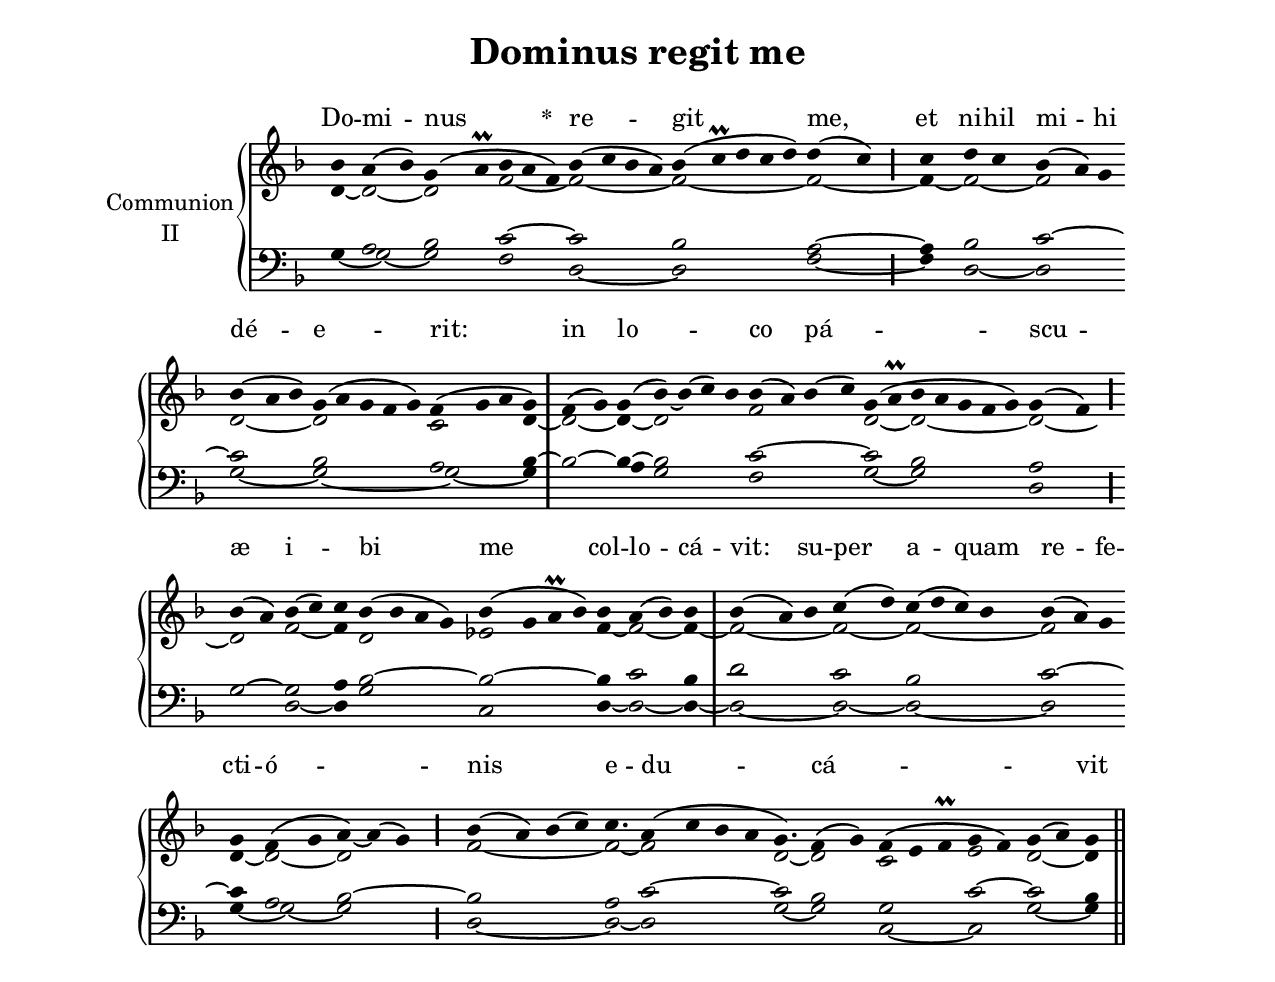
\version "2.18"
\include "gregorian.ly"
\include "noh2.ily"


%Page reference: page i.272
%(volume.page)

global = {
 \key g \dorian
 \cadenzaOn 
}

\header {
  title = \markup \center-column {"Dominus regit me" \vspace #1 }
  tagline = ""
  composer = ""
}

\paper {
 #(include-special-characters)
  oddHeaderMarkup = \markup \fill-line {
    \line {}
    \center-column {
      \on-the-fly #first-page     " "
      \on-the-fly #not-first-page "Dominus regit me"
    }
    \line { \on-the-fly #print-page-number-check-first \fromproperty #'page:page-number-string }
  }
  evenHeaderMarkup = \markup \fill-line {
    \line { \on-the-fly #print-page-number-check-first \fromproperty #'page:page-number-string }
    \center-column { "Dominus regit me" }
    \line {}
  }
}

chantText = \lyricmode {
Do -- mi -- nus 
\set stanza = " * " re -- git me, 
et ni -- hil mi -- hi dé -- e -- rit: 
in lo -- _ co pá -- _ scu -- æ 
i -- _ bi me col -- lo -- cá -- vit: 
su -- per a -- quam re -- fe -- cti -- ó -- nis _ 
e -- du -- cá -- _ _ vit _ me. }

chantMusic = {
\tieDown   bes'4 a'4 ( bes'4) g'4 ( a'\prall bes'4 a'4 f'4)  bes'4 ( c''4 bes'4 a'4) bes'4 ( c''\prall d''4 c''4 d''4) d''4 ( c''4) \divisioMaior
 c''4 d''4 c''4 bes'4 ( a'4) g'4 \forceBreak
 bes'4 ( a'4 bes'4) g'4 ( a'4 g'4 f'4 g'4) f'4 ( g'4 a'4 g'4) \divisioMaxima
 f'4 ( g'4) g'4 ( bes'4) ~ bes'4 ( c''4) bes'4 bes'4 ( a'4) bes'4 ( c''4) g'4 ( a'\prall bes'4 a'4 g'4 f'4 g'4) g'4 ( f'4) \divisioMaior \forceBreak

 bes'4 ( a'4) bes'4 ( c''4) c''4 bes'4 ( bes'4 a'4 g'4) bes'4 ( g'4 a'\prall bes'4) bes'4 a'4 ( bes'4) bes'4 \divisioMaxima
 bes'4 ( a'4) bes'4 c''4 ( d''4) c''4 ( d''4 c''4) bes'4 bes'4 ( a'4) g'4 \forceBreak
 g'4 f'4 ( g'4 a'4) ~ a'4 ( g'4) \divisioMaior
 bes'4 ( a'4) bes'4 ( c''4) c''4. a'4 ( c''4 bes'4 a'4 g'4.) f'4 ( g'4) f'4 ( e'4 f'\prall g'4 f'4) g'4 ( a'4) g'4 \finalis

}

altoMusic = {
d'4 ~ d'2 ~ d'2 f'2*3/2 ~ f'2*4/2 ~ f'2*5/2 ~ f'2 ~ \divisioMaior
f'4 ~ f'2 ~ f'2*3/2 d'2*3/2 ~ d'2*5/2 c'2*3/2 d'4 ~ \divisioMaxima
d'2 ~ d'4 ~ d'2*4/2 f'2*4/2 d'2 ~ d'2*5/2 ~ d'2 ~ \divisioMaior
d'2 f'2 ~ f'4 d'2*4/2 ees'2*4/2 f'4 ~ f'2 ~ f'4 ~ \divisioMaxima
f'2*3/2 ~ f'2 ~ f'2*4/2 ~ f'2*3/2 d'4 ~ d'2 ~ d'2*3/2 \divisioMaior
f'2*4/2 ~ f'2*3/4 ~ f'2*4/2 d'2*3/4 ~ d'2 c'2*3/2 e'2 d'2 ~ d'4 \finalis
}

tenorMusic = {
r4 a2 bes2 c'2*3/2 ~ c'2*4/2 bes2*5/2 a2 ~ \divisioMaior
a4 bes2 c'2*3/2 ~ c'2*3/2 bes2*5/2 a2*3/2 bes4 ~ \divisioMaxima
bes2 ~ bes4 ~ bes2*4/2 c'2*4/2 ~ c'2 bes2*5/2 a2 \divisioMaior
g2 ~ g2 a4 bes2*4/2 ~ bes2*4/2 ~ bes4 c'2 bes4 \divisioMaxima
d'2*3/2 c'2 bes2*4/2 c'2*3/2 ~ c'4 a2 bes2*3/2 ~ \divisioMaior
bes2*4/2 a2*3/4 c'2*4/2 ~ c'2*3/4 bes2 g2*3/2 c'2 ~ c'2 bes4 \finalis
}

bassMusic = {
g4 ~ g2 ~ g2 f2*3/2 d2*4/2 ~ d2*5/2 f2 ~ \divisioMaior
f4 d2 ~ d2*3/2 g2*3/2 ~ g2*5/2 ~ g2*3/2 ~ g4 \divisioMaxima
r2 a4 g2*4/2 f2*4/2 g2 ~ g2*5/2 d2 \divisioMaior
r2 d2 ~ d4 g2*4/2 c2*4/2 d4 ~ d2 ~ d4 ~ \divisioMaxima
d2*3/2 ~ d2 ~ d2*4/2 ~ d2*3/2 g4 ~ g2 ~ g2*3/2 \divisioMaior
d2*4/2 ~ d2*3/4 ~ d2*4/2 g2*3/4 ~ g2 c2*3/2 ~ c2 g2 ~ g4 \finalis
}

voiceLines = {
\voiceLineStyle


}

\score{
  <<
    \new GrandStaff <<
      \set GrandStaff.autoBeaming = ##f
      \set GrandStaff.instrumentName = \markup \center-column {
        "Communion"
        "II"
      }
      \new Staff = up <<
        \new Voice = "chant" {
          \voiceOne \global \chantMusic
        }
        \new Voice {
          \voiceTwo \global \altoMusic
        }
      >>

      \new Staff = down <<
        \clef bass
        \new Voice {
          \voiceOne \global \tenorMusic
        }
        \new Voice {
          \voiceTwo \global \bassMusic
        }
	\new Voice {
        \voiceThree \global \voiceLines
        }
      >>
    >>
    \new Lyrics \lyricsto chant {
      \chantText
    }
  >>
  \layout{
  }
  \midi{
    \tempo 4 = 125
  }
}
